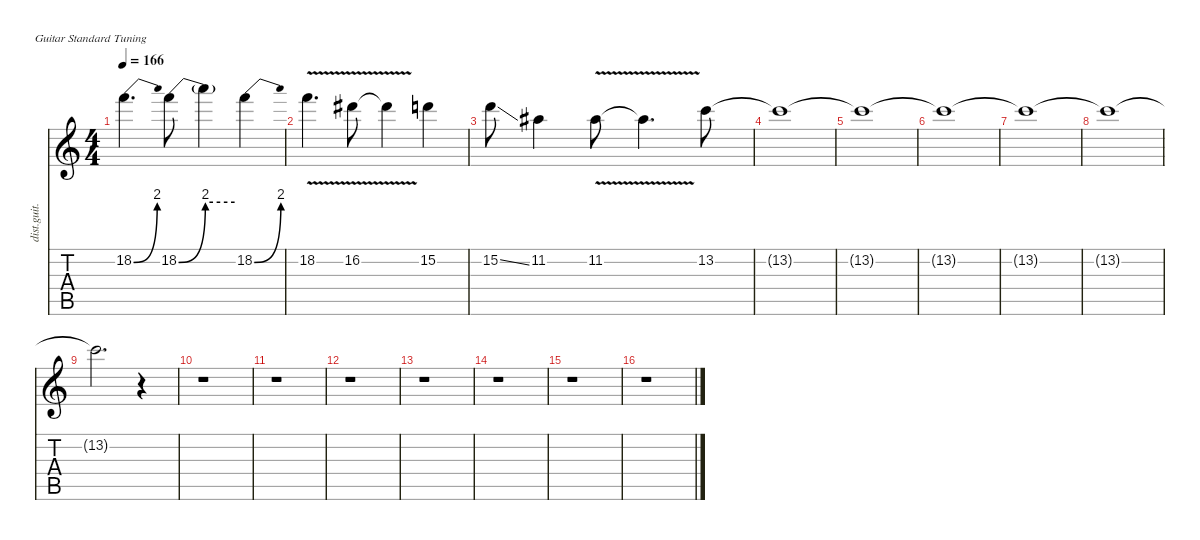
\defaultSystemsLayout 4
\hideDynamics
\bracketExtendMode nobrackets
\otherSystemsTrackNameOrientation horizontal
\track ("Guitar 3" "dist.guit.") {instrument distortionguitar}
\staff {score tabs}
\tuning (E4 B3 G3 D3 A2 E2)
\ts (4 4)
\tempo 166
\clef g2
\ks c
18.2{be (bend 0 0 30 8)}.4{d dy fff beam Down} 18.2{be (bend 0 0 60 8)}.8{beam Down} 18.2{be (hold 0 8 60 8) t}.4{dy f beam Down} 18.2{be (bend 0 0 30 8)}.4{dy fff beam Down} |
18.2{v}.4{d beam Down} 16.2{v acc #}.8{beam Down} 16.2{v t acc #}.4{dy f beam Down} 15.2.4{dy fff beam Down} |
15.2{ss}.8{beam Down} 11.2{acc #}.4{beam Down} 11.2{v acc #}.8{beam Down} 11.2{v t acc #}.4{d dy f beam Down} 13.2.8{dy fff beam Down} |
13.2{t}.1{dy f beam Down} |
13.2{t}.1{beam Down} |
13.2{t}.1{beam Down} |
13.2{t}.1{beam Down} |
13.2{t}.1{beam Down} |
13.2{t}.2{d beam Down} r.4{beam Down} |
r.1{beam Down} |
r.1{beam Down} |
r.1{beam Down} |
r.1{beam Down} |
r.1{beam Down} |
r.1{beam Down} |
r.1{beam Down}
